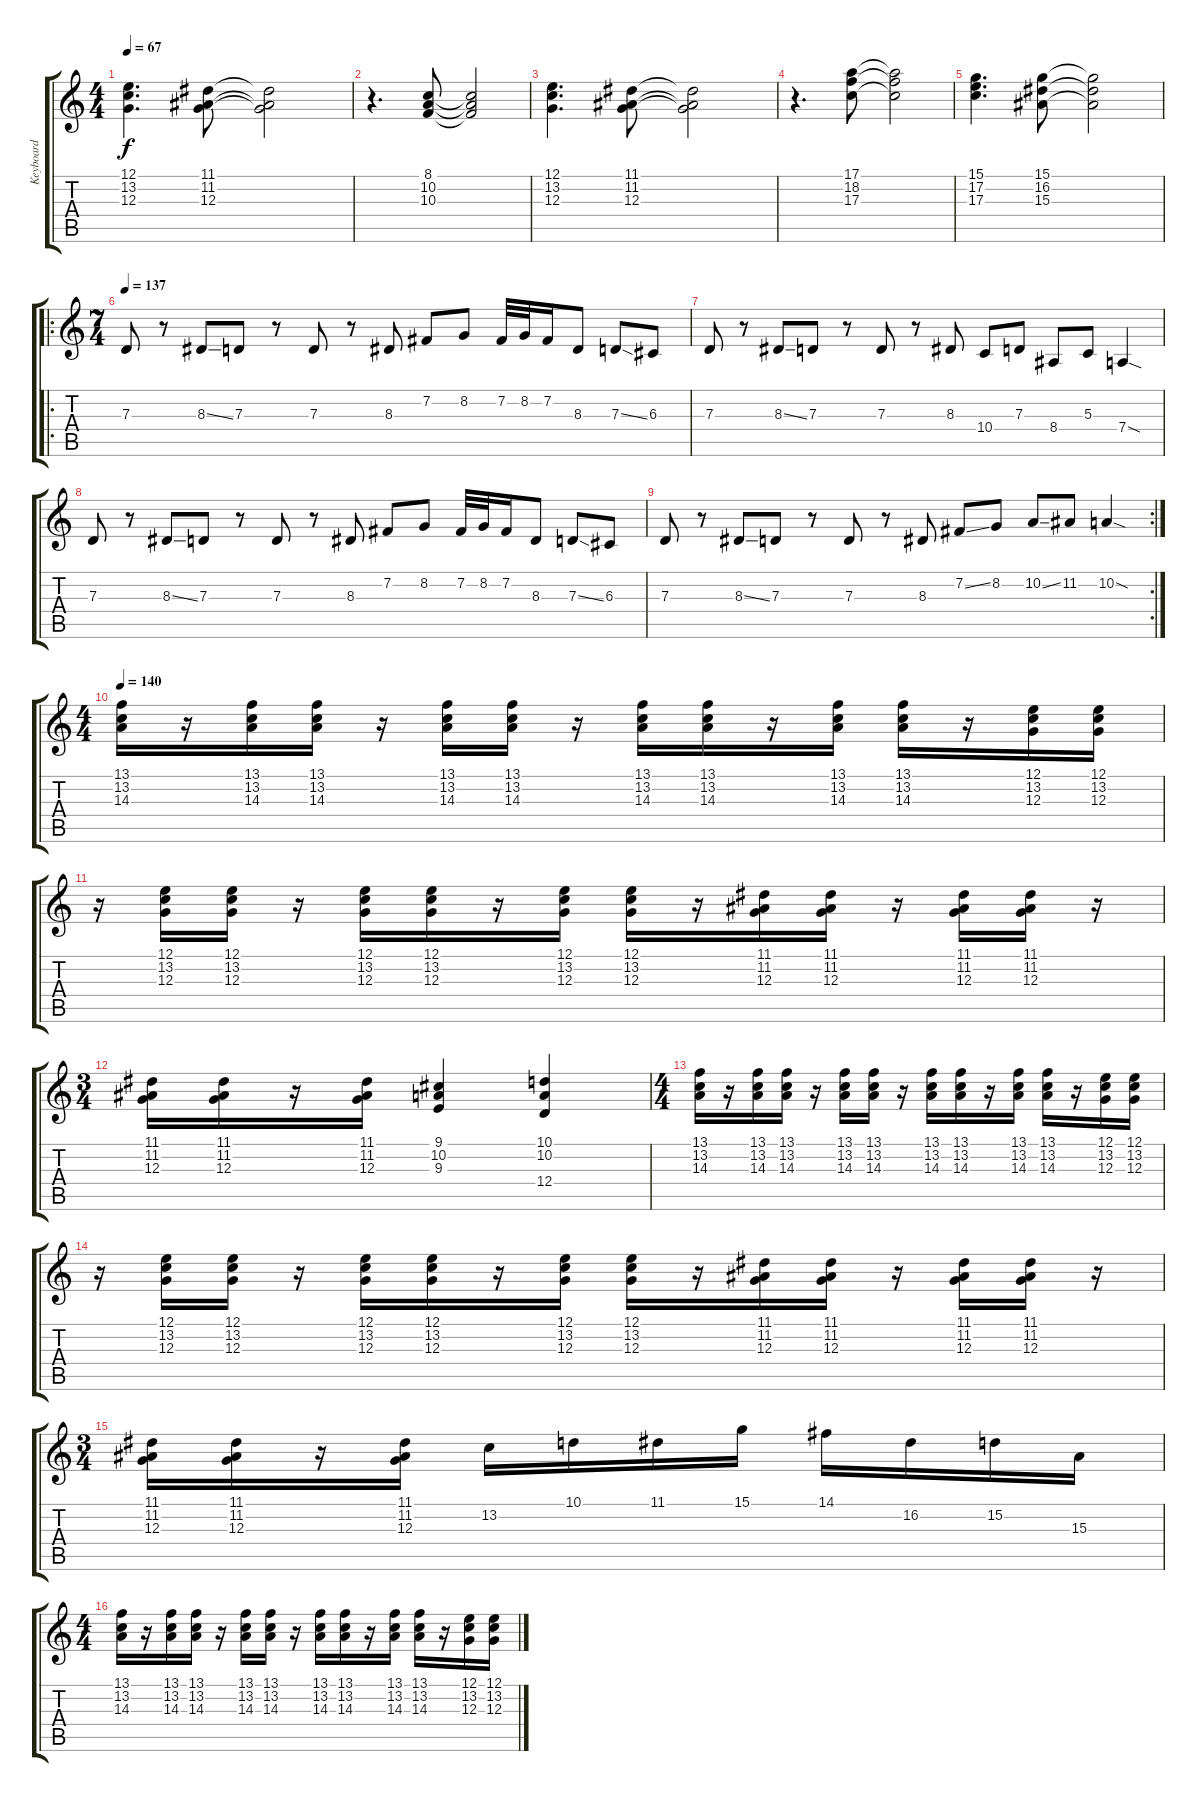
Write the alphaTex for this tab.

\track ("Keyboard" "Keyboard") {instrument electricgrandpiano}
\staff {score tabs}
\tuning (E4 B3 G3 D3 A2 E2) {hide}
\ts (4 4)
\tempo 67
\clef g2
\ks c
(12.1 13.2 12.3).4{d dy f} (11.1 11.2 12.3).8 (11.1{t} 11.2{t} 12.3{t}).2 |
r.4{d} (8.1 10.2 10.3).8 (8.1{t} 10.2{t} 10.3{t}).2 |
(12.1 13.2 12.3).4{d} (11.1 11.2 12.3).8 (11.1{t} 11.2{t} 12.3{t}).2 |
r.4{d} (17.1 18.2 17.3).8 (17.1{t} 18.2{t} 17.3{t}).2 |
(15.1 17.2 17.3).4{d} (15.1 16.2 15.3).8 (15.1{t} 16.2{t} 15.3{t}).2 |
\ro
\ts (7 4)
\tempo 137
7.3.8 r.8 8.3{ss}.8 7.3.8 r.8 7.3.8 r.8 8.3.8 7.2.8 8.2.8 7.2.32 8.2.32 7.2.16 8.3.8 7.3{ss}.8 6.3.8 |
7.3.8 r.8 8.3{ss}.8 7.3.8 r.8 7.3.8 r.8 8.3.8 10.4.8 7.3.8 8.4.8 5.3.8 7.4{sod}.4 |
7.3.8 r.8 8.3{ss}.8 7.3.8 r.8 7.3.8 r.8 8.3.8 7.2.8 8.2.8 7.2.32 8.2.32 7.2.16 8.3.8 7.3{ss}.8 6.3.8 |
\rc 2
7.3.8 r.8 8.3{ss}.8 7.3.8 r.8 7.3.8 r.8 8.3.8 7.2{ss}.8 8.2.8 10.2{ss}.8 11.2.8 10.2{sod}.4 |
\ts (4 4)
\tempo 140
(13.1 13.2 14.3).16 r.16 (13.1 13.2 14.3).16 (13.1 13.2 14.3).16 r.16 (13.1 13.2 14.3).16 (13.1 13.2 14.3).16 r.16 (13.1 13.2 14.3).16 (13.1 13.2 14.3).16 r.16 (13.1 13.2 14.3).16 (13.1 13.2 14.3).16 r.16 (12.1 13.2 12.3).16 (12.1 13.2 12.3).16 |
r.16 (12.1 13.2 12.3).16 (12.1 13.2 12.3).16 r.16 (12.1 13.2 12.3).16 (12.1 13.2 12.3).16 r.16 (12.1 13.2 12.3).16 (12.1 13.2 12.3).16 r.16 (11.1 11.2 12.3).16 (11.1 11.2 12.3).16 r.16 (11.1 11.2 12.3).16 (11.1 11.2 12.3).16 r.16 |
\ts (3 4)
(11.1 11.2 12.3).16 (11.1 11.2 12.3).16 r.16 (11.1 11.2 12.3).16 (9.1 10.2 9.3).4 (10.1 10.2 12.4).4 |
\ts (4 4)
(13.1 13.2 14.3).16 r.16 (13.1 13.2 14.3).16 (13.1 13.2 14.3).16 r.16 (13.1 13.2 14.3).16 (13.1 13.2 14.3).16 r.16 (13.1 13.2 14.3).16 (13.1 13.2 14.3).16 r.16 (13.1 13.2 14.3).16 (13.1 13.2 14.3).16 r.16 (12.1 13.2 12.3).16 (12.1 13.2 12.3).16 |
r.16 (12.1 13.2 12.3).16 (12.1 13.2 12.3).16 r.16 (12.1 13.2 12.3).16 (12.1 13.2 12.3).16 r.16 (12.1 13.2 12.3).16 (12.1 13.2 12.3).16 r.16 (11.1 11.2 12.3).16 (11.1 11.2 12.3).16 r.16 (11.1 11.2 12.3).16 (11.1 11.2 12.3).16 r.16 |
\ts (3 4)
(11.1 11.2 12.3).16 (11.1 11.2 12.3).16 r.16 (11.1 11.2 12.3).16 13.2.16 10.1.16 11.1.16 15.1.16 14.1.16 16.2.16 15.2.16 15.3.16 |
\ts (4 4)
(13.1 13.2 14.3).16 r.16 (13.1 13.2 14.3).16 (13.1 13.2 14.3).16 r.16 (13.1 13.2 14.3).16 (13.1 13.2 14.3).16 r.16 (13.1 13.2 14.3).16 (13.1 13.2 14.3).16 r.16 (13.1 13.2 14.3).16 (13.1 13.2 14.3).16 r.16 (12.1 13.2 12.3).16 (12.1 13.2 12.3).16
